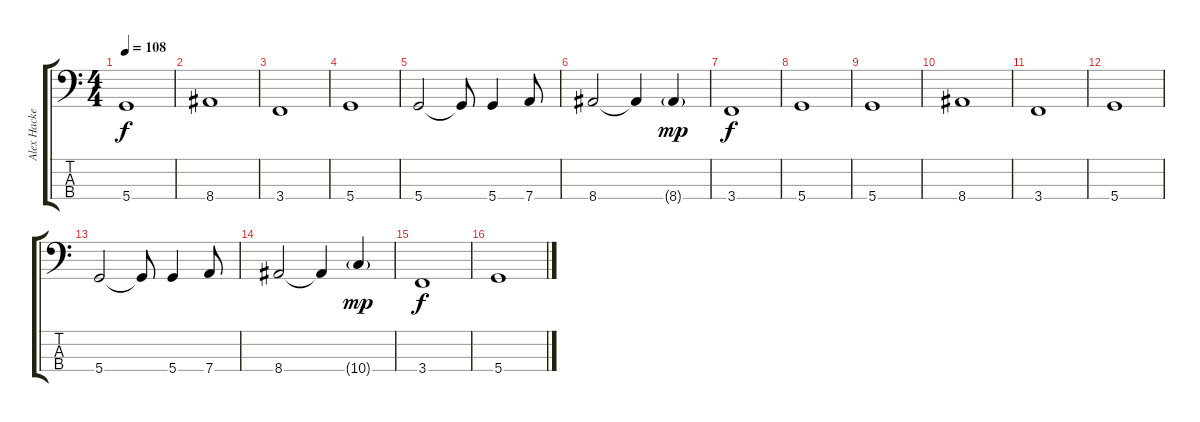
\track ("Alex Hacke - Bass" "Alex Hacke") {instrument electricbasspick}
\staff {score tabs}
\tuning (G2 D2 A1 D1) {hide}
\ts (4 4)
\tempo 108
\clef f4
\ks c
5.4.1{dy f instrument electricbasspick} |
8.4.1 |
3.4.1 |
5.4.1 |
5.4.2 5.4{t}.8 5.4.4 7.4.8 |
8.4.2 8.4{t}.4 8.4{g}.4{dy mp} |
3.4.1{dy f} |
5.4.1 |
5.4.1 |
8.4.1 |
3.4.1 |
5.4.1 |
5.4.2 5.4{t}.8 5.4.4 7.4.8 |
8.4.2 8.4{t}.4 10.4{g}.4{dy mp} |
3.4.1{dy f} |
5.4.1
